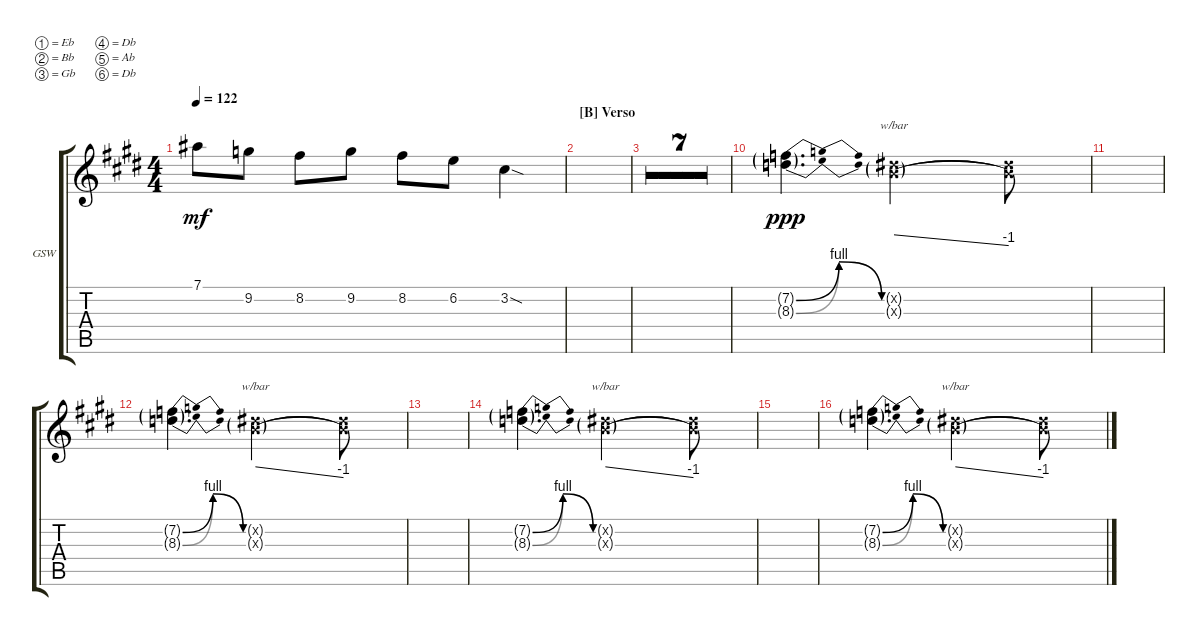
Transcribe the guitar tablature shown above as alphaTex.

\defaultSystemsLayout 4
\bracketExtendMode groupsimilarinstruments
\firstSystemTrackNameOrientation horizontal
\otherSystemsTrackNameOrientation horizontal
\track ("Guitarra Solo Wha" "GSW") {multiBarRest instrument overdrivenguitar}
\staff {score tabs}
\tuning (Eb4 Bb3 Gb3 Db3 Ab2 Db2)
\ts (4 4)
\tempo 122
\clef g2
\ks e
7.1.8{dy mf} 9.2.8 8.2.8 9.2.8 8.2.8 6.2.8 3.2{sod}.4 |
\section ("B" "Verso")
|
|
|
|
|
|
|
|
(8.3{be (bendrelease 0 0 10.2 4 45 4 59.4 0) g} 7.2{be (bendrelease 0 0 10.2 4 45 4 59.4 0) g}).4{d dy ppp} (5.3{g x} 5.2{g x}).2{tbe (dive default 0 0 45 -4)} (5.2{x t} 5.3{x t}).8 |
|
(8.3{be (bendrelease 0 0 10.2 4 45 4 59.4 0) g} 7.2{be (bendrelease 0 0 10.2 4 45 4 59.4 0) g}).4{d} (5.3{g x} 5.2{g x}).2{tbe (dive default 0 0 45 -4)} (5.2{x t} 5.3{x t}).8 |
|
(8.3{be (bendrelease 0 0 10.2 4 45 4 59.4 0) g} 7.2{be (bendrelease 0 0 10.2 4 45 4 59.4 0) g}).4{d} (5.3{g x} 5.2{g x}).2{tbe (dive default 0 0 45 -4)} (5.2{x t} 5.3{x t}).8 |
|
(8.3{be (bendrelease 0 0 10.2 4 45 4 59.4 0) g} 7.2{be (bendrelease 0 0 10.2 4 45 4 59.4 0) g}).4{d} (5.3{g x} 5.2{g x}).2{tbe (dive default 0 0 45 -4)} (5.2{x t} 5.3{x t}).8
